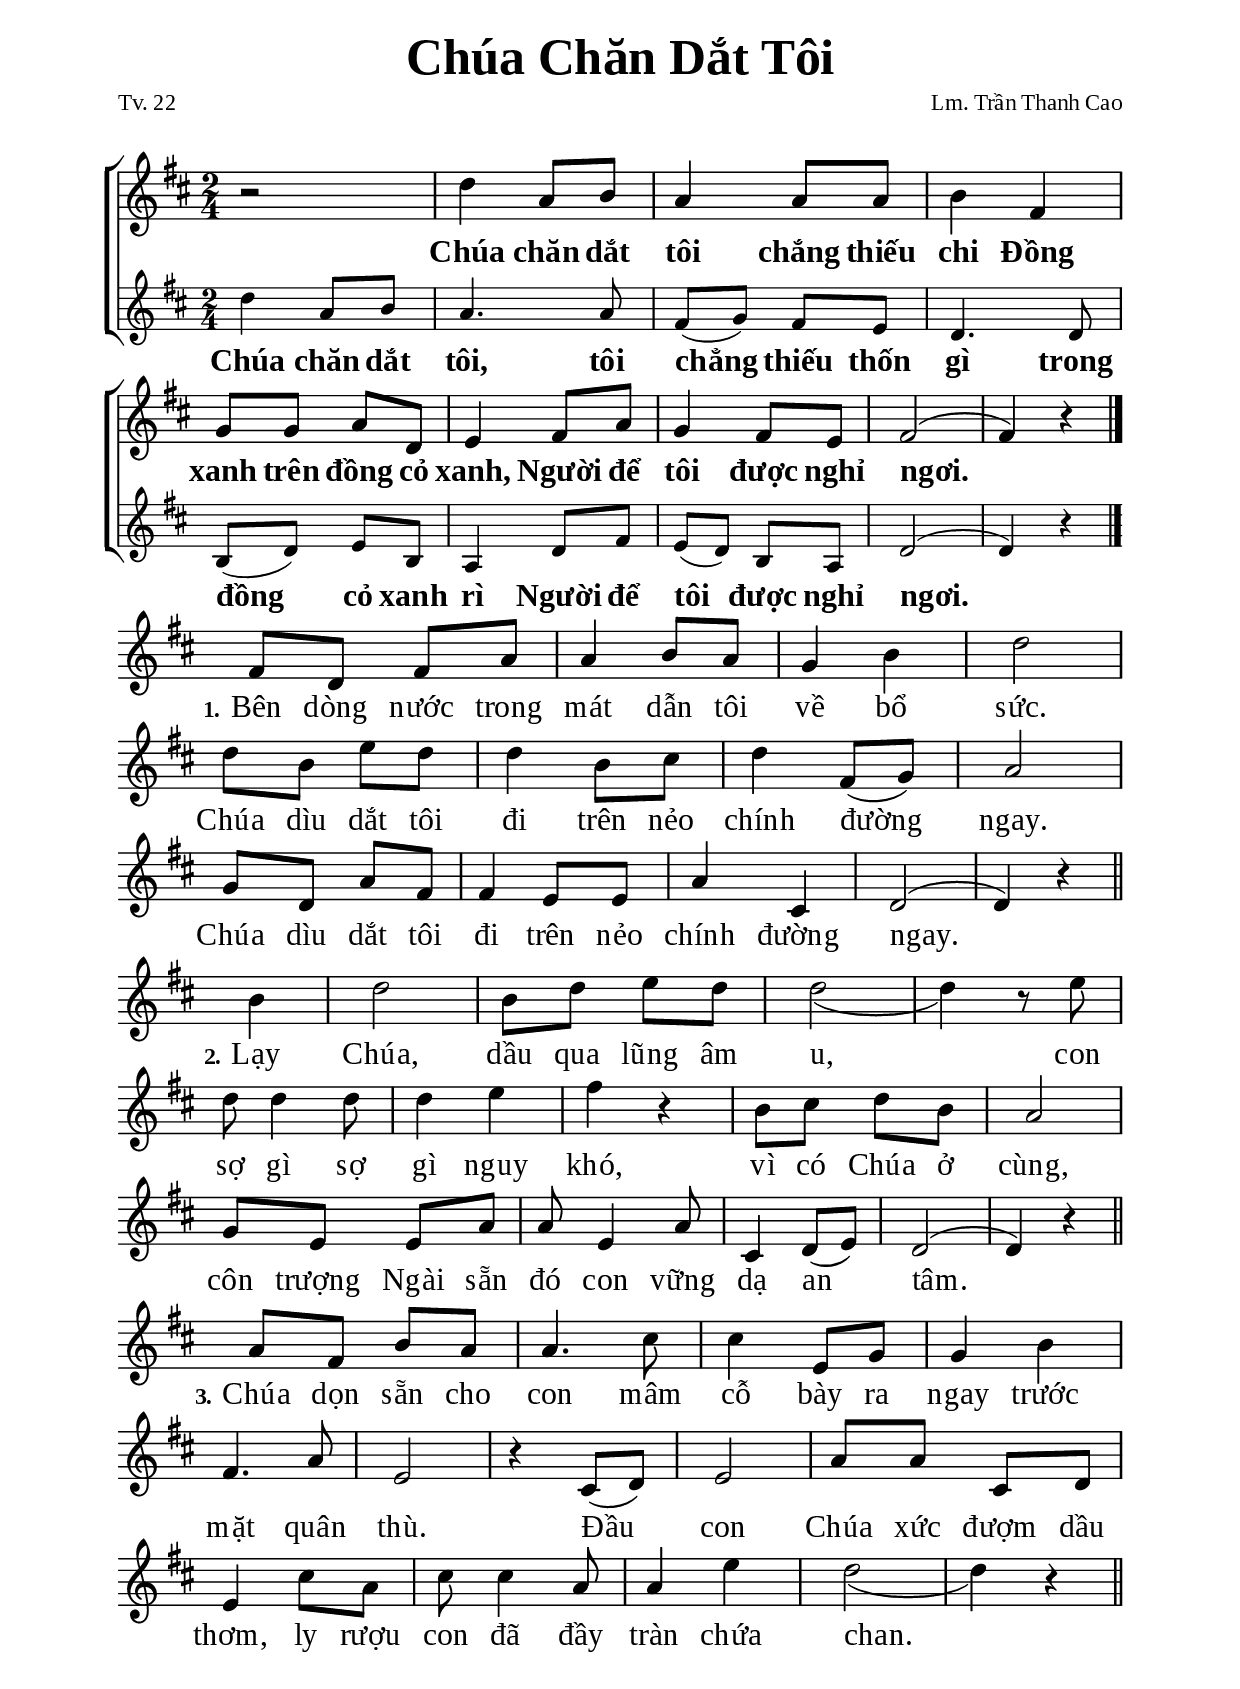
% Cài đặt chung
\version "2.20.0"
\include "english.ly"

\header {
  title = \markup { \fontsize #3 "Chúa Chăn Dắt Tôi" }
  poet = "Tv. 22"
  composer = "Lm. Trần Thanh Cao"
  arranger = " "
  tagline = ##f
}

\paper {
  #(set-paper-size "a4")
  top-margin = 10\mm
  bottom-margin = 10\mm
  left-margin = 20\mm
  right-margin = 20\mm
  indent = #0
  #(define fonts
    (make-pango-font-tree
      "Liberation Serif"
      "Liberation Serif"
      "Liberation Serif"
      (/ 20 20)))
  page-count = #1
}

% Nhạc điệp khúc
nhacDiepKhucBas = \relative c'' {
  r2 |
  d4 a8 b |
  a4 a8 a 
  b4 fs |
  g8 g a d, |
  e4 fs8 a |
  g4 fs8 e |
  fs2 ^( |
  fs4) r \bar "|."
}

nhacDiepKhucSop = \relative c'' {
  d4 a8 b |
  a4. a8 |
  fs (g) fs e |
  d4. d8 |
  b (d) e b |
  a4 d8 fs |
  e (d) b a |
  d2 ^( |
  d4) r \bar "|."
}

% Nhạc phiên khúc
nhacPhienKhucMot = \relative c' {
  fs8 d fs a |
  a4 b8 a |
  g4 b |
  d2 |
  d8 b e d |
  d4 b8 cs |
  d4 fs,8 (g) |
  a2 |
  g8 d a' fs |
  fs4 e8 e |
  a4 cs, |
  d2 ^( |
  d4) r \bar "||"
}

nhacPhienKhucHai = \relative c'' {
  \partial 4 b4 |
  d2 |
  b8 d e d |
  d2 _( |
  d4) r8 e |
  d d4 d8 |
  d4 e fs r |
  b,8 cs d b |
  a2 |
  g8 e e a |
  a e4 a8 |
  cs,4 d8 (e) |
  d2 ^( |
  d4) r \bar "||"
}

nhacPhienKhucBa = \relative c'' {
  a8 fs b a |
  a4. cs8 |
  cs4 e,8 g |
  g4 b |
  fs4. a8 |
  e2 |
  r4 cs8 (d) |
  e2 |
  a8 a cs, d |
  e4 cs'8 a |
  cs8 cs4 a8 |
  a4 e' |
  d2 _( |
  d4) r \bar "||"
}

nhacPhienKhucBon = \relative c'' {
  \partial 4 g8 b |
  d2 |
  b4 d8 e |
  d2 |
  r4 d8 d |
  e4. d8 |
  e8 \acciaccatura e fs4 d8 |
  a2 |
  g4 b |
  d e |
  a,4. _(b8) |
  a2 ( |
  a4) cs8 a |
  cs4 cs8 a |
  fs4 cs' |
  d2 ( |
  d4) r \bar "||"
}

% Lời điệp khúc
loiDiepKhucSop = \lyricmode {
  Chúa chăn dắt tôi,
  tôi chẳng thiếu thốn gì
  trong đồng cỏ xanh rì
  Người để tôi được nghỉ ngơi.
}

loiDiepKhucBas = \lyricmode {
  Chúa chăn dắt tôi
  chắng thiếu chi
  Đồng xanh trên đồng cỏ xanh,
  Người để tôi được nghỉ ngơi.
}

% Lời phiên khúc
loiPhienKhucMot = \lyricmode {
  \set stanza = #"1."
  Bên dòng nước trong mát dẫn tôi về bổ sức.
  Chúa dìu dắt tôi đi trên nẻo chính đường ngay.
  Chúa dìu dắt tôi đi trên nẻo chính đường ngay.
}

loiPhienKhucHai = \lyricmode {
  \set stanza = #"2."
  Lạy Chúa, dầu qua lũng âm u,
  con sợ gì sợ gì nguy khó,
  vì có Chúa ở cùng,
  côn trượng Ngài sẵn đó con vững dạ an tâm.
}

loiPhienKhucBa = \lyricmode {
  \set stanza = #"3."
  Chúa dọn sẵn cho con mâm cỗ bày ra ngay trước mặt quân thù.
  Đầu con Chúa xức đượm dầu thơm,
  ly rượu con đã đầy tràn chứa chan.
}

loiPhienKhucBon = \lyricmode {
  \set stanza = #"4."
  Tình thương Chúa và muôn phúc lộc,
  hằng dõi theo dõi theo suốt cuộc đời
  và tôi sống ở nhà Người những ngày tháng,
  những năm dài triền miên.
}


% Dàn trang
\score {
  \new ChoirStaff <<
     \new Staff = diepKhuc \with {
        \consists "Merge_rests_engraver"
        \magnifyStaff #(magstep +1)
      }
      <<
      \new Voice = beBas {
        \key d \major \time 2/4 \stemNeutral \nhacDiepKhucBas
      }
      \new Lyrics \lyricsto beBas \loiDiepKhucBas
    >>
    \new Staff <<
      \new Voice = beSop {
        \key d \major \time 2/4 \stemNeutral \nhacDiepKhucSop
      }
      \new Lyrics \lyricsto beSop \loiDiepKhucSop
    >>
  >>
  \layout {
    \override Lyrics.LyricText.font-series = #'bold
    \override Lyrics.LyricText.font-size = #+3
    \override Lyrics.LyricSpace.minimum-distance = #0.5
    \override Score.BarNumber.break-visibility = ##(#f #f #f)
    \override Score.SpacingSpanner.uniform-stretching = ##t
  }
}

\score {
  \new ChoirStaff <<
    \new Staff = phienKhuc \with {
        \magnifyStaff #(magstep +1)
      }
      <<
      \new Voice = beSop {
        \key d \major \time 2/4 \nhacPhienKhucMot
      }
    >>
    \new Lyrics \lyricsto beSop \loiPhienKhucMot
  >>
  \layout {
    \override Staff.TimeSignature.transparent = ##t
    \override Lyrics.LyricText.font-size = #+3
    \override Lyrics.LyricSpace.minimum-distance = #2.0
    \override Score.BarNumber.break-visibility = ##(#f #f #f)
    \override Score.SpacingSpanner.uniform-stretching = ##t
  } 
}

\score {
  \new ChoirStaff <<
    \new Staff = phienKhuc \with {
        \magnifyStaff #(magstep +1)
      }
      <<
      \new Voice = beSop {
        \key d \major \time 2/4 \nhacPhienKhucHai
      }
    >>
    \new Lyrics \lyricsto beSop \loiPhienKhucHai
  >>
  \layout {
    \override Staff.TimeSignature.transparent = ##t
    \override Lyrics.LyricText.font-size = #+3
    \override Lyrics.LyricSpace.minimum-distance = #2.0
    \override Score.BarNumber.break-visibility = ##(#f #f #f)
    \override Score.SpacingSpanner.uniform-stretching = ##t
  } 
}

\score {
  \new ChoirStaff <<
    \new Staff = phienKhuc \with {
        \magnifyStaff #(magstep +1)
      }
      <<
      \new Voice = beSop {
        \key d \major \time 2/4 \nhacPhienKhucBa
      }
    >>
    \new Lyrics \lyricsto beSop \loiPhienKhucBa
  >>
  \layout {
    \override Staff.TimeSignature.transparent = ##t
    \override Lyrics.LyricText.font-size = #+3
    \override Lyrics.LyricSpace.minimum-distance = #2.0
    \override Score.BarNumber.break-visibility = ##(#f #f #f)
    \override Score.SpacingSpanner.uniform-stretching = ##t
  } 
}
